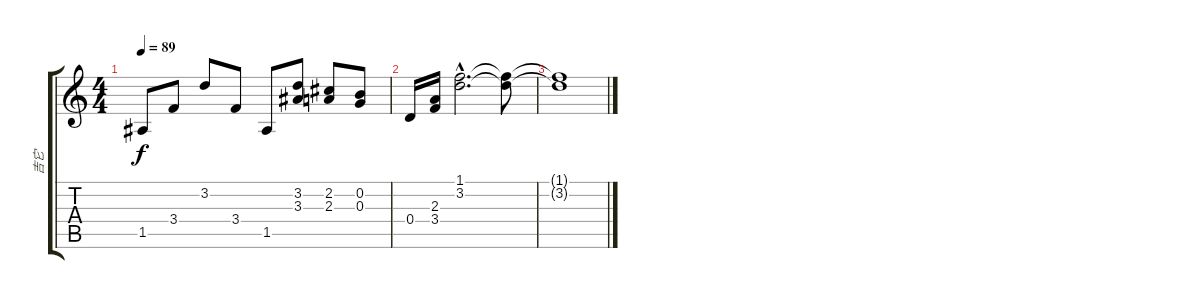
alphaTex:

\track ("吉它" "吉它") {instrument acousticguitarsteel}
\staff {score tabs}
\tuning (E4 B3 G3 D3 A2 E2) {hide}
\ts (4 4)
\tempo 89
\clef g2
\ks c
1.5.8{dy f} 3.4.8 3.2.8 3.4.8 1.5.8 (3.2 3.3).8 (2.2 2.3).8 (0.2 0.3).8 |
0.4.16 (2.3 3.4).16 (1.1{hac} 3.2{hac}).2{d} (1.1{t} 3.2{t}).8 |
(1.1{t} 3.2{t}).1
